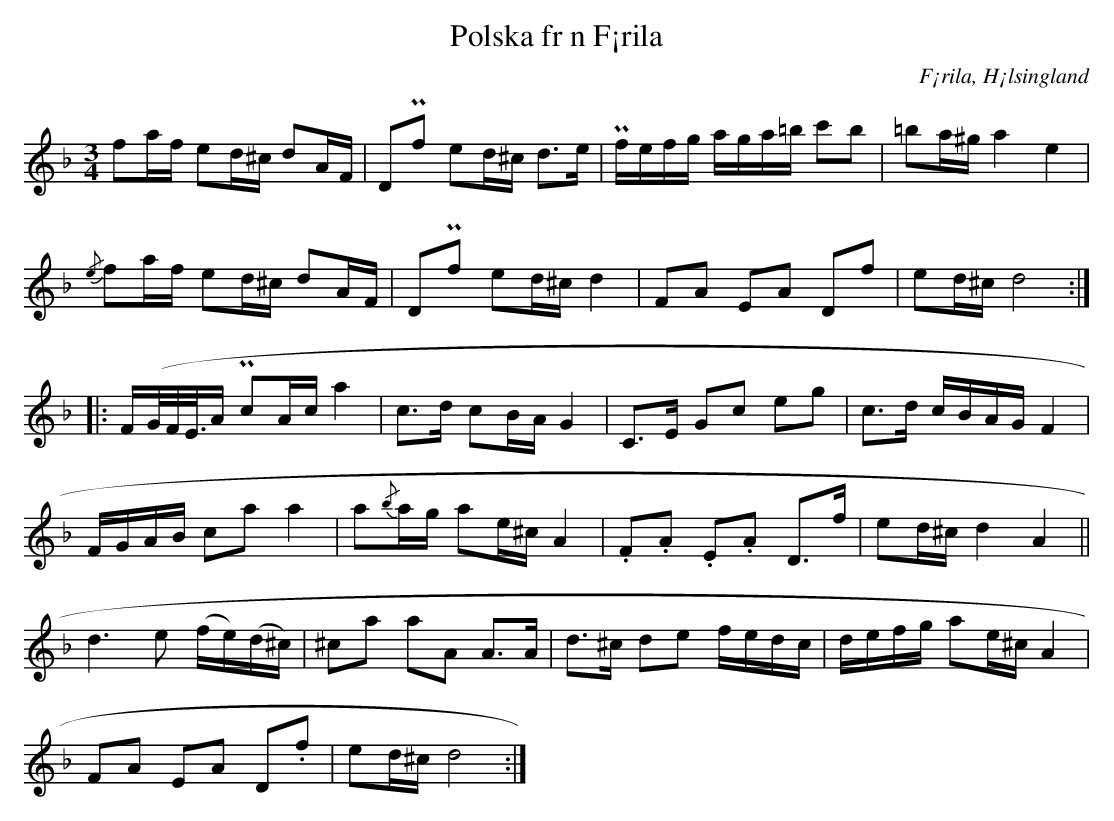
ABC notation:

X:1
T: Polska fr n F¡rila
O: F¡rila, H¡lsingland
M: 3/4
L: 1/16
K: Dm
f2af e2d^c d2AF | D2Pf2 e2d^c d2>e2 | Pfefg aga=b c'2b2 | =b2a^g a4 e4 |
{/e}f2af e2d^c d2AF | D2Pf2 e2d^c d4 | F2A2 E2A2 D2f2 | e2d^c d8 ::
F(#G/F/E/>A2 Pc2Ac a4 | c2>d2 c2BA G4 | C2>E2 G2c2 e2g2 | c2>d2 cBAG F4 |
FGAB c2a2 a4 | a2{/b}ag a2e^c A4 | .F2.A2 .E2.A2 D2>f2 | e2d^c d4 A4 ||
d6e2 (fe)(d^c) | ^c2a2 a2A2 A2>A2 | d2>^c2 d2e2 fedc | defg a2e^c A4 |
F2A2 E2A2 D2.f2 | e2d^c d8 :|
